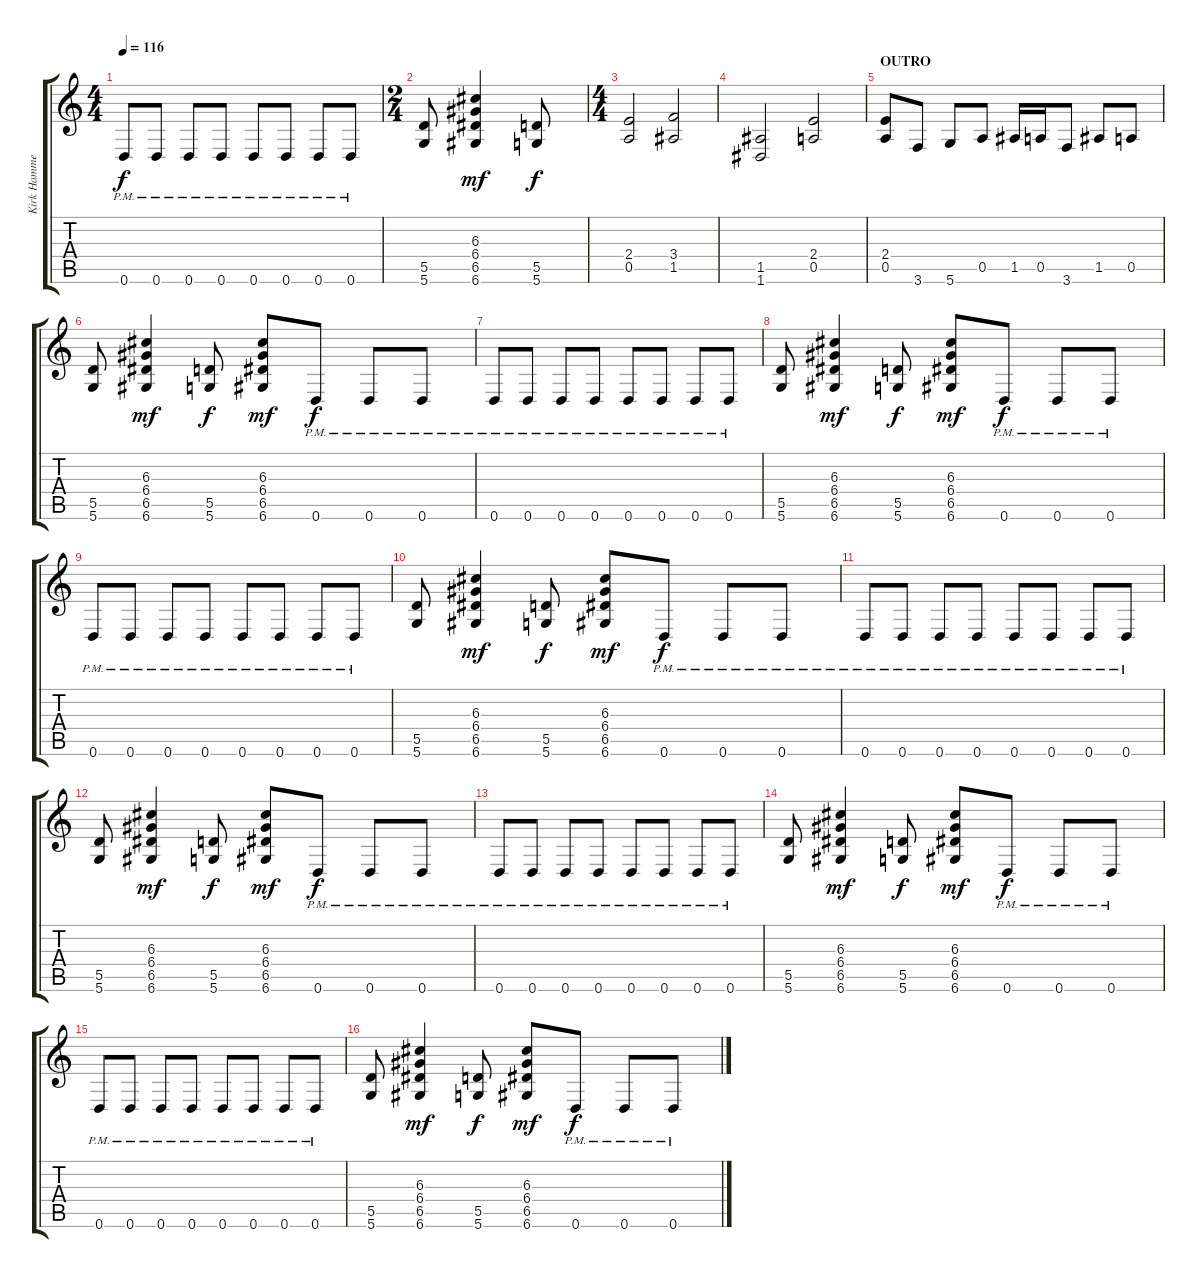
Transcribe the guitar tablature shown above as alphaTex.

\track ("Kirk Hammet (Lead)" "Kirk Hamme") {instrument distortionguitar}
\staff {score tabs}
\tuning (E4 B3 G3 D3 A2 D2) {hide}
\ts (4 4)
\tempo 116
\clef g2
\ks c
0.6{pm}.8{dy f} 0.6{pm}.8 0.6{pm}.8 0.6{pm}.8 0.6{pm}.8 0.6{pm}.8 0.6{pm}.8 0.6{pm}.8 |
\ts (2 4)
(5.5 5.6).8 (6.3 6.4 6.5 6.6).4{dy mf} (5.5 5.6).8{dy f} |
\ts (4 4)
(2.4 0.5).2 (3.4 1.5).2 |
(1.5 1.6).2 (2.4 0.5).2 |
\section ("" "OUTRO")
(2.4 0.5).8 3.6.8 5.6.8 0.5.8 1.5.16 0.5.16 3.6.8 1.5.8 0.5.8 |
(5.5 5.6).8 (6.3 6.4 6.5 6.6).4{dy mf} (5.5 5.6).8{dy f} (6.3 6.4 6.5 6.6).8{dy mf} 0.6{pm}.8{dy f} 0.6{pm}.8 0.6{pm}.8 |
0.6{pm}.8 0.6{pm}.8 0.6{pm}.8 0.6{pm}.8 0.6{pm}.8 0.6{pm}.8 0.6{pm}.8 0.6{pm}.8 |
(5.5 5.6).8 (6.3 6.4 6.5 6.6).4{dy mf} (5.5 5.6).8{dy f} (6.3 6.4 6.5 6.6).8{dy mf} 0.6{pm}.8{dy f} 0.6{pm}.8 0.6{pm}.8 |
0.6{pm}.8 0.6{pm}.8 0.6{pm}.8 0.6{pm}.8 0.6{pm}.8 0.6{pm}.8 0.6{pm}.8 0.6{pm}.8 |
(5.5 5.6).8 (6.3 6.4 6.5 6.6).4{dy mf} (5.5 5.6).8{dy f} (6.3 6.4 6.5 6.6).8{dy mf} 0.6{pm}.8{dy f} 0.6{pm}.8 0.6{pm}.8 |
0.6{pm}.8 0.6{pm}.8 0.6{pm}.8 0.6{pm}.8 0.6{pm}.8 0.6{pm}.8 0.6{pm}.8 0.6{pm}.8 |
(5.5 5.6).8 (6.3 6.4 6.5 6.6).4{dy mf} (5.5 5.6).8{dy f} (6.3 6.4 6.5 6.6).8{dy mf} 0.6{pm}.8{dy f} 0.6{pm}.8 0.6{pm}.8 |
0.6{pm}.8 0.6{pm}.8 0.6{pm}.8 0.6{pm}.8 0.6{pm}.8 0.6{pm}.8 0.6{pm}.8 0.6{pm}.8 |
(5.5 5.6).8 (6.3 6.4 6.5 6.6).4{dy mf} (5.5 5.6).8{dy f} (6.3 6.4 6.5 6.6).8{dy mf} 0.6{pm}.8{dy f} 0.6{pm}.8 0.6{pm}.8 |
0.6{pm}.8 0.6{pm}.8 0.6{pm}.8 0.6{pm}.8 0.6{pm}.8 0.6{pm}.8 0.6{pm}.8 0.6{pm}.8 |
(5.5 5.6).8 (6.3 6.4 6.5 6.6).4{dy mf} (5.5 5.6).8{dy f} (6.3 6.4 6.5 6.6).8{dy mf} 0.6{pm}.8{dy f} 0.6{pm}.8 0.6{pm}.8
